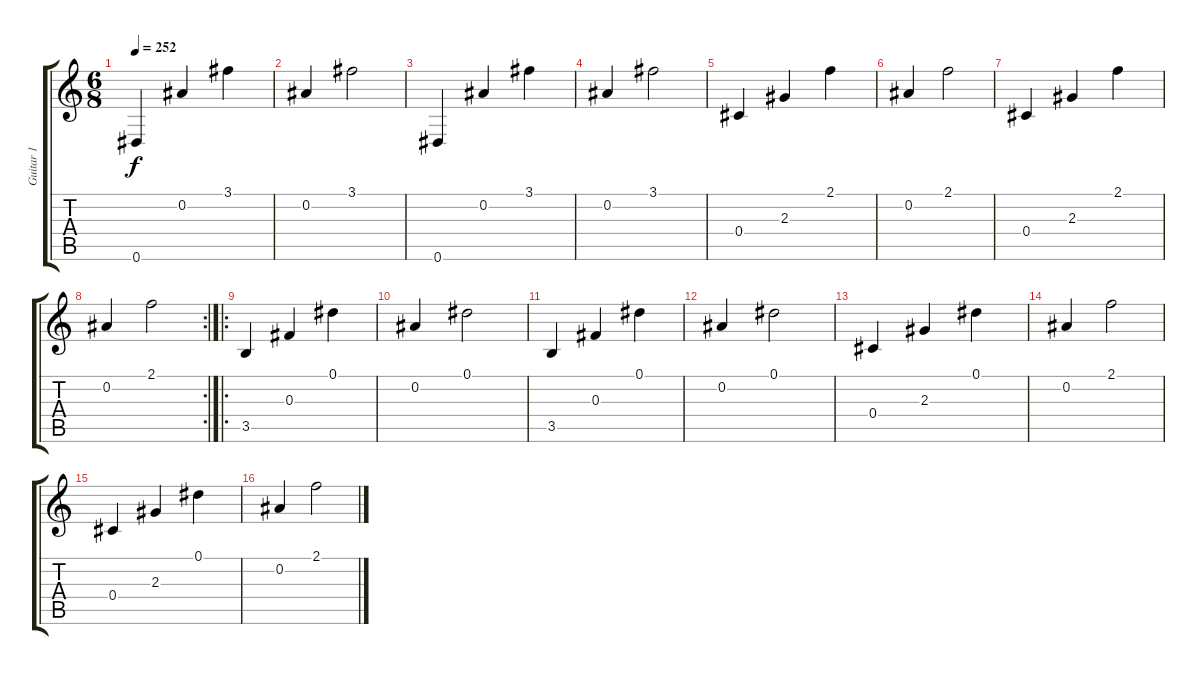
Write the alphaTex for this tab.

\track ("Guitar 1" "Guitar 1") {instrument electricguitarclean}
\staff {score tabs}
\tuning (Eb4 Bb3 Gb3 Db3 Ab2 Eb2) {hide}
\ts (6 8)
\tempo 252
\clef g2
\ks c
0.6.4{dy f} 0.2.4 3.1.4 |
0.2.4 3.1.2 |
0.6.4 0.2.4 3.1.4 |
0.2.4 3.1.2 |
0.4.4 2.3.4 2.1.4 |
0.2.4 2.1.2 |
0.4.4 2.3.4 2.1.4 |
\rc 2
0.2.4 2.1.2 |
\ro
3.5.4 0.3.4 0.1.4 |
0.2.4 0.1.2 |
3.5.4 0.3.4 0.1.4 |
0.2.4 0.1.2 |
0.4.4 2.3.4 0.1.4 |
0.2.4 2.1.2 |
0.4.4 2.3.4 0.1.4 |
0.2.4 2.1.2
